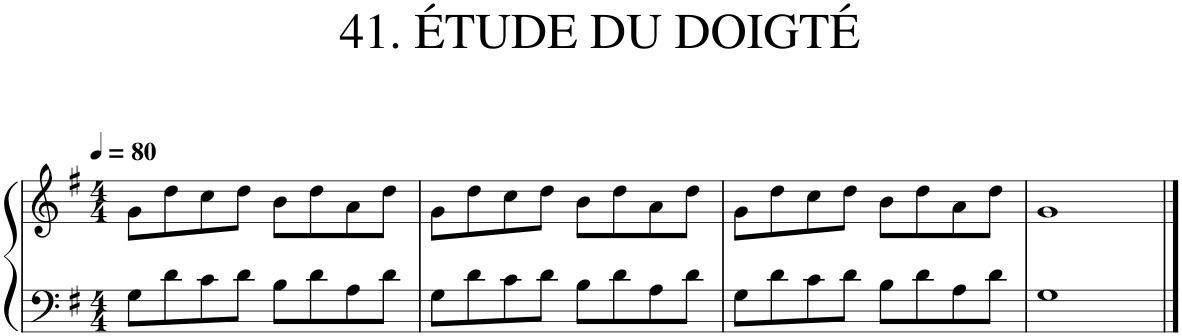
**kern	**kern
*part1	*part1
*staff2	*staff1
*I"Piano	*
*I'Pno.	*
*clefF4	*clefG2
*k[f#]	*k[f#]
*M4/4	*M4/4
*MM80	*MM80
=1	=1
8G\L	8g\L
8d\	8dd\
8c\	8cc\
8d\J	8dd\J
8B\L	8b\L
8d\	8dd\
8A\	8a\
8d\J	8dd\J
=2	=2
8G\L	8g\L
8d\	8dd\
8c\	8cc\
8d\J	8dd\J
8B\L	8b\L
8d\	8dd\
8A\	8a\
8d\J	8dd\J
=3	=3
8G\L	8g\L
8d\	8dd\
8c\	8cc\
8d\J	8dd\J
8B\L	8b\L
8d\	8dd\
8A\	8a\
8d\J	8dd\J
=4	=4
1G	1g
==	==
*-	*-
